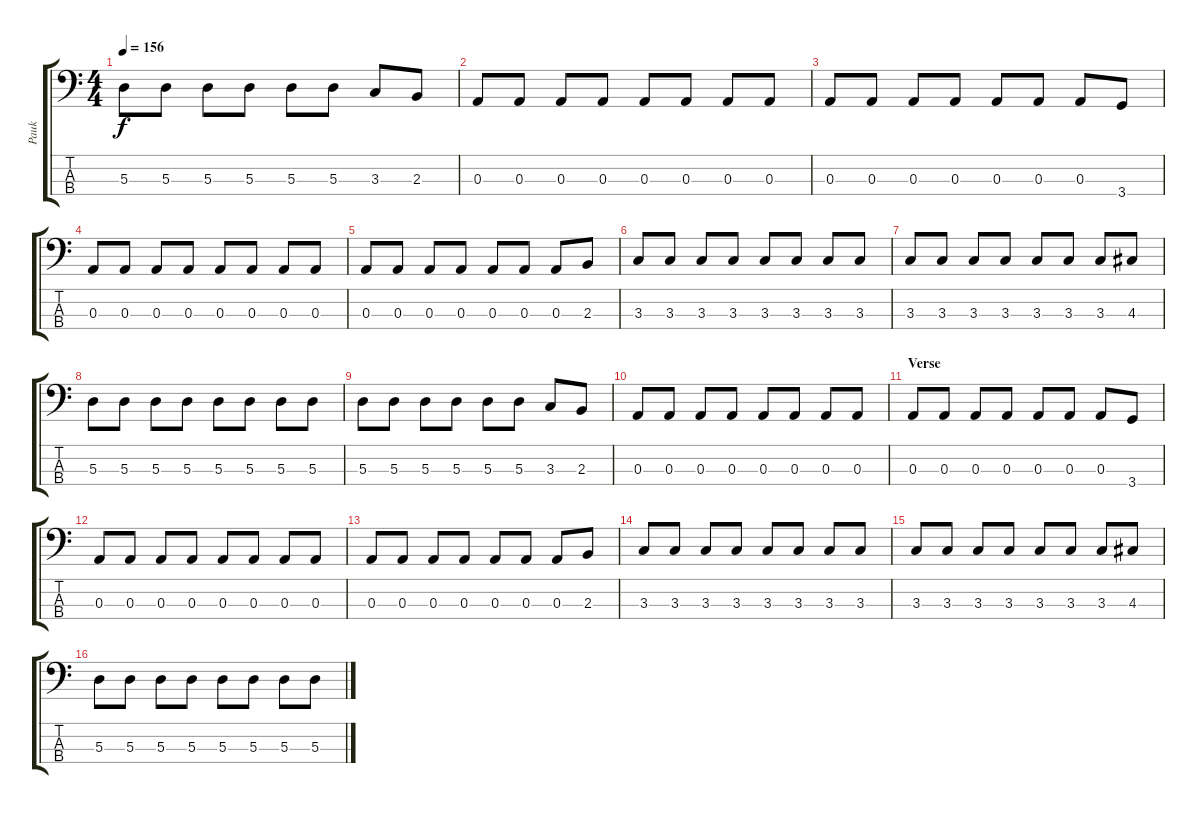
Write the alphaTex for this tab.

\track ("Pauk" "Pauk") {instrument electricbasspick}
\staff {score tabs}
\tuning (G2 D2 A1 E1) {hide}
\ts (4 4)
\tempo 156
\clef f4
\ks c
5.3.8{dy f} 5.3.8 5.3.8 5.3.8 5.3.8 5.3.8 3.3.8 2.3.8 |
0.3.8 0.3.8 0.3.8 0.3.8 0.3.8 0.3.8 0.3.8 0.3.8 |
0.3.8 0.3.8 0.3.8 0.3.8 0.3.8 0.3.8 0.3.8 3.4.8 |
0.3.8 0.3.8 0.3.8 0.3.8 0.3.8 0.3.8 0.3.8 0.3.8 |
0.3.8 0.3.8 0.3.8 0.3.8 0.3.8 0.3.8 0.3.8 2.3.8 |
3.3.8 3.3.8 3.3.8 3.3.8 3.3.8 3.3.8 3.3.8 3.3.8 |
3.3.8 3.3.8 3.3.8 3.3.8 3.3.8 3.3.8 3.3.8 4.3.8 |
5.3.8 5.3.8 5.3.8 5.3.8 5.3.8 5.3.8 5.3.8 5.3.8 |
5.3.8 5.3.8 5.3.8 5.3.8 5.3.8 5.3.8 3.3.8 2.3.8 |
0.3.8 0.3.8 0.3.8 0.3.8 0.3.8 0.3.8 0.3.8 0.3.8 |
\section ("" "Verse")
0.3.8 0.3.8 0.3.8 0.3.8 0.3.8 0.3.8 0.3.8 3.4.8 |
0.3.8 0.3.8 0.3.8 0.3.8 0.3.8 0.3.8 0.3.8 0.3.8 |
0.3.8 0.3.8 0.3.8 0.3.8 0.3.8 0.3.8 0.3.8 2.3.8 |
3.3.8 3.3.8 3.3.8 3.3.8 3.3.8 3.3.8 3.3.8 3.3.8 |
3.3.8 3.3.8 3.3.8 3.3.8 3.3.8 3.3.8 3.3.8 4.3.8 |
5.3.8 5.3.8 5.3.8 5.3.8 5.3.8 5.3.8 5.3.8 5.3.8
